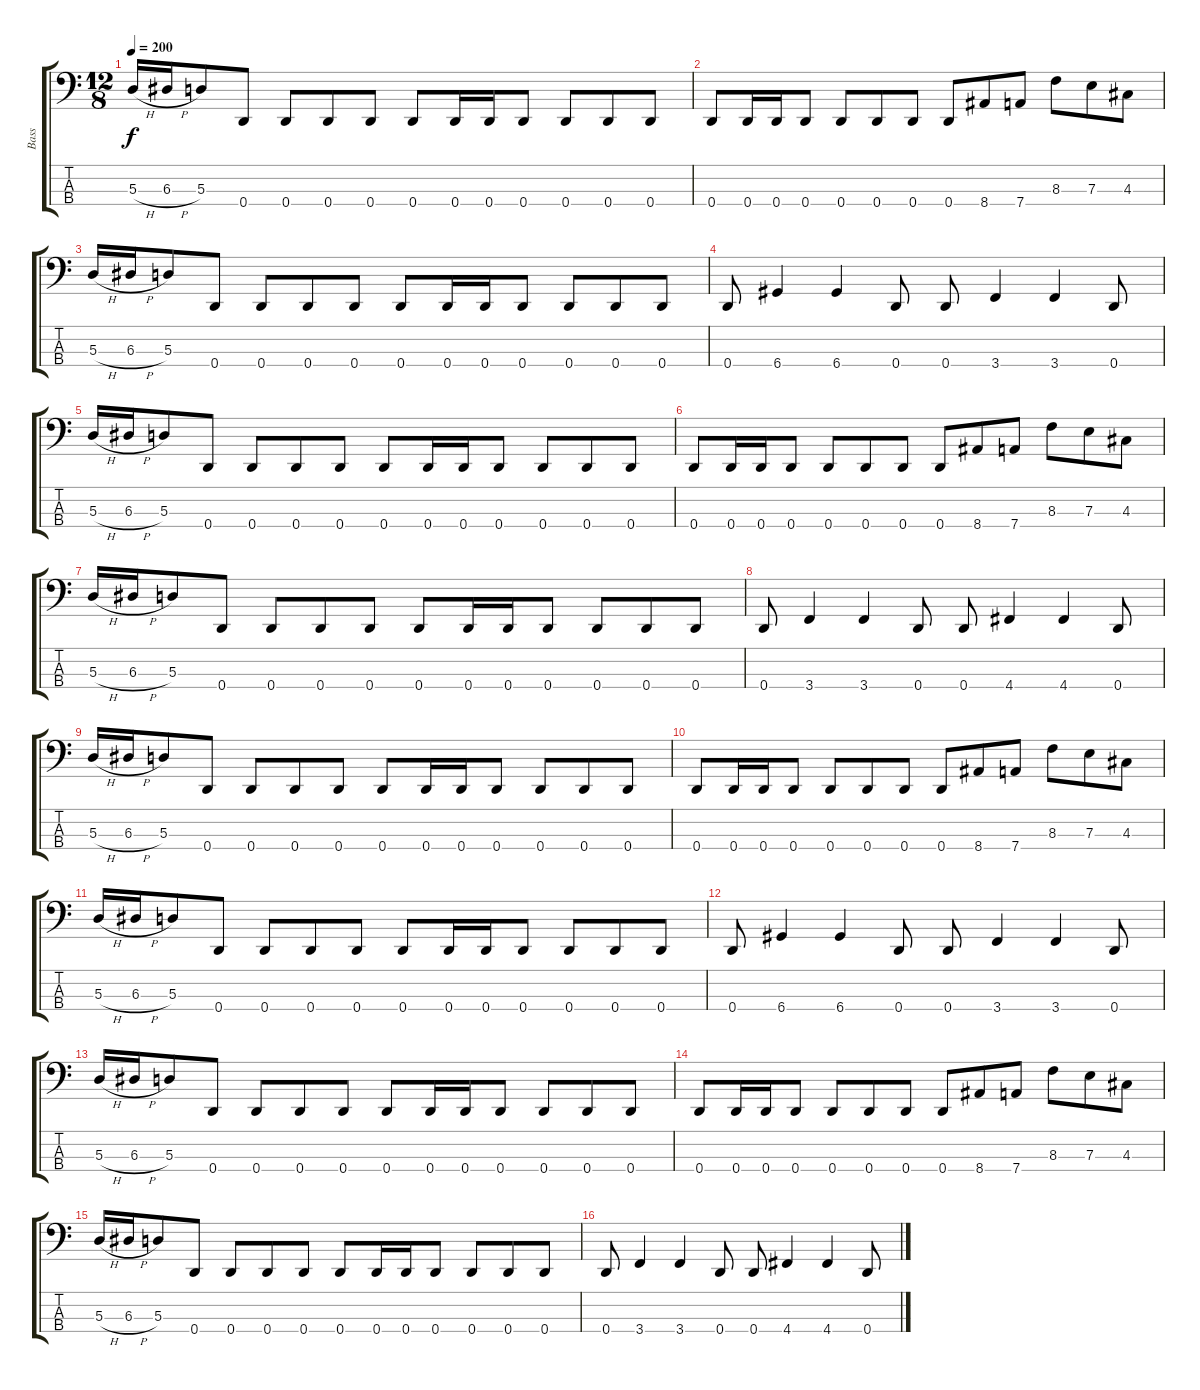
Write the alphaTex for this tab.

\track ("Bass" "Bass") {instrument electricbassfinger}
\staff {score tabs}
\tuning (G2 D2 A1 D1) {hide}
\ts (12 8)
\tempo 200
\clef f4
\ks c
5.3{h}.16{dy f} 6.3{h}.16 5.3.8 0.4.8 0.4.8 0.4.8 0.4.8 0.4.8 0.4.16 0.4.16 0.4.8 0.4.8 0.4.8 0.4.8 |
0.4.8 0.4.16 0.4.16 0.4.8 0.4.8 0.4.8 0.4.8 0.4.8 8.4.8 7.4.8 8.3.8 7.3.8 4.3.8 |
5.3{h}.16 6.3{h}.16 5.3.8 0.4.8 0.4.8 0.4.8 0.4.8 0.4.8 0.4.16 0.4.16 0.4.8 0.4.8 0.4.8 0.4.8 |
0.4.8 6.4.4 6.4.4 0.4.8 0.4.8 3.4.4 3.4.4 0.4.8 |
5.3{h}.16 6.3{h}.16 5.3.8 0.4.8 0.4.8 0.4.8 0.4.8 0.4.8 0.4.16 0.4.16 0.4.8 0.4.8 0.4.8 0.4.8 |
0.4.8 0.4.16 0.4.16 0.4.8 0.4.8 0.4.8 0.4.8 0.4.8 8.4.8 7.4.8 8.3.8 7.3.8 4.3.8 |
5.3{h}.16 6.3{h}.16 5.3.8 0.4.8 0.4.8 0.4.8 0.4.8 0.4.8 0.4.16 0.4.16 0.4.8 0.4.8 0.4.8 0.4.8 |
0.4.8 3.4.4 3.4.4 0.4.8 0.4.8 4.4.4 4.4.4 0.4.8 |
5.3{h}.16 6.3{h}.16 5.3.8 0.4.8 0.4.8 0.4.8 0.4.8 0.4.8 0.4.16 0.4.16 0.4.8 0.4.8 0.4.8 0.4.8 |
0.4.8 0.4.16 0.4.16 0.4.8 0.4.8 0.4.8 0.4.8 0.4.8 8.4.8 7.4.8 8.3.8 7.3.8 4.3.8 |
5.3{h}.16 6.3{h}.16 5.3.8 0.4.8 0.4.8 0.4.8 0.4.8 0.4.8 0.4.16 0.4.16 0.4.8 0.4.8 0.4.8 0.4.8 |
0.4.8 6.4.4 6.4.4 0.4.8 0.4.8 3.4.4 3.4.4 0.4.8 |
5.3{h}.16 6.3{h}.16 5.3.8 0.4.8 0.4.8 0.4.8 0.4.8 0.4.8 0.4.16 0.4.16 0.4.8 0.4.8 0.4.8 0.4.8 |
0.4.8 0.4.16 0.4.16 0.4.8 0.4.8 0.4.8 0.4.8 0.4.8 8.4.8 7.4.8 8.3.8 7.3.8 4.3.8 |
5.3{h}.16 6.3{h}.16 5.3.8 0.4.8 0.4.8 0.4.8 0.4.8 0.4.8 0.4.16 0.4.16 0.4.8 0.4.8 0.4.8 0.4.8 |
0.4.8 3.4.4 3.4.4 0.4.8 0.4.8 4.4.4 4.4.4 0.4.8
